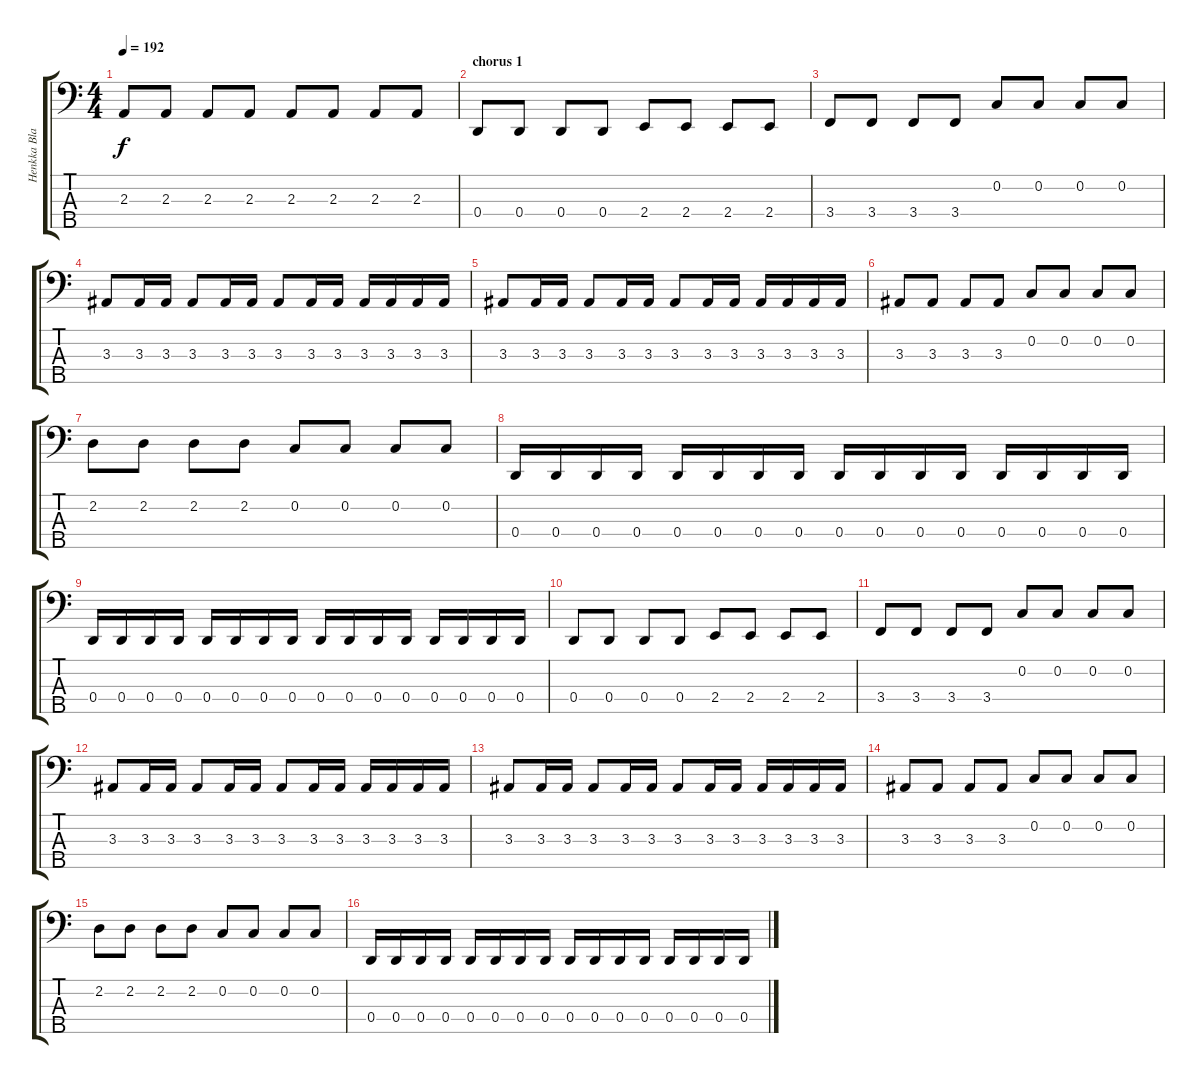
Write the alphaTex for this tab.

\track ("Henkka Blacksmith" "Henkka Bla") {instrument electricbassfinger}
\staff {score tabs}
\tuning (F2 C2 G1 D1 A0) {hide}
\ts (4 4)
\tempo 192
\clef f4
\ks c
2.3.8{dy f} 2.3.8 2.3.8 2.3.8 2.3.8 2.3.8 2.3.8 2.3.8 |
\section ("" "chorus 1")
0.4.8 0.4.8 0.4.8 0.4.8 2.4.8 2.4.8 2.4.8 2.4.8 |
3.4.8 3.4.8 3.4.8 3.4.8 0.2.8 0.2.8 0.2.8 0.2.8 |
3.3.8 3.3.16 3.3.16 3.3.8 3.3.16 3.3.16 3.3.8 3.3.16 3.3.16 3.3.16 3.3.16 3.3.16 3.3.16 |
3.3.8 3.3.16 3.3.16 3.3.8 3.3.16 3.3.16 3.3.8 3.3.16 3.3.16 3.3.16 3.3.16 3.3.16 3.3.16 |
3.3.8 3.3.8 3.3.8 3.3.8 0.2.8 0.2.8 0.2.8 0.2.8 |
2.2.8 2.2.8 2.2.8 2.2.8 0.2.8 0.2.8 0.2.8 0.2.8 |
0.4.16 0.4.16 0.4.16 0.4.16 0.4.16 0.4.16 0.4.16 0.4.16 0.4.16 0.4.16 0.4.16 0.4.16 0.4.16 0.4.16 0.4.16 0.4.16 |
0.4.16 0.4.16 0.4.16 0.4.16 0.4.16 0.4.16 0.4.16 0.4.16 0.4.16 0.4.16 0.4.16 0.4.16 0.4.16 0.4.16 0.4.16 0.4.16 |
0.4.8 0.4.8 0.4.8 0.4.8 2.4.8 2.4.8 2.4.8 2.4.8 |
3.4.8 3.4.8 3.4.8 3.4.8 0.2.8 0.2.8 0.2.8 0.2.8 |
3.3.8 3.3.16 3.3.16 3.3.8 3.3.16 3.3.16 3.3.8 3.3.16 3.3.16 3.3.16 3.3.16 3.3.16 3.3.16 |
3.3.8 3.3.16 3.3.16 3.3.8 3.3.16 3.3.16 3.3.8 3.3.16 3.3.16 3.3.16 3.3.16 3.3.16 3.3.16 |
3.3.8 3.3.8 3.3.8 3.3.8 0.2.8 0.2.8 0.2.8 0.2.8 |
2.2.8 2.2.8 2.2.8 2.2.8 0.2.8 0.2.8 0.2.8 0.2.8 |
0.4.16 0.4.16 0.4.16 0.4.16 0.4.16 0.4.16 0.4.16 0.4.16 0.4.16 0.4.16 0.4.16 0.4.16 0.4.16 0.4.16 0.4.16 0.4.16
